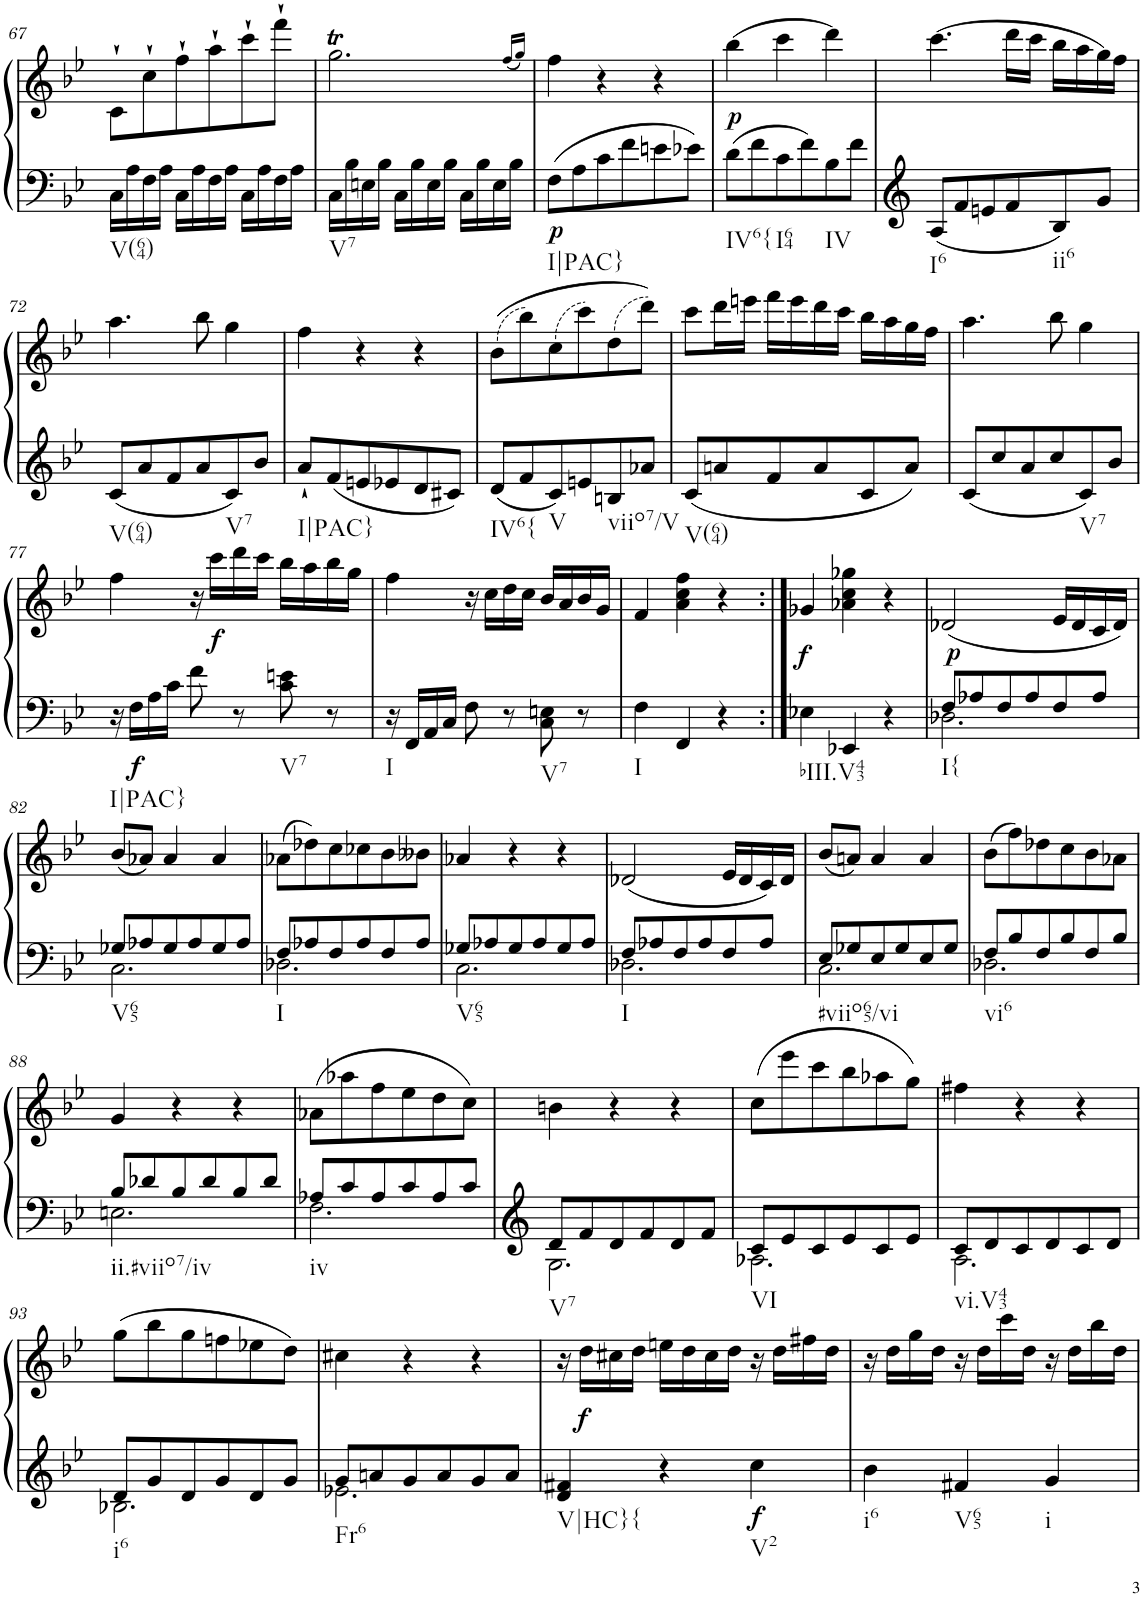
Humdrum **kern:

**kern	**kern	**dynam
*part1	*part1	*part1
*staff2	*staff1	*staff1/2
*I"Piano, Piano right	*	*
*I'Pno.	*	*
!!LO:PB:g=z
*clefF4	*clefG2	*
*k[b-e-]	*k[b-e-]	*
*M3/4	*M3/4	*
=67	=67	=67
!LO:TX:b:t=V(64)	!	!
16C\LL	8c`\L	.
16A\	.	.
16F\	8cc`\	.
16A\JJ	.	.
16C\LL	8ff`\	.
16A\	.	.
16F\	8aa`\	.
16A\JJ	.	.
16C\LL	8ccc`\	.
16A\	.	.
16F\	8fff`\J	.
16A\JJ	.	.
=68	=68	=68
!LO:TX:b:t=V7	!	!
16C\LL	2.ggT\	.
16B-\	.	.
16En\	.	.
16B-\JJ	.	.
16C\LL	.	.
16B-\	.	.
16E\	.	.
16B-\JJ	.	.
16C\LL	.	.
16B-\	.	.
16E\	.	.
16B-\JJ	.	.
.	(16qff/LL	.
.	16qgg/JJ)	.
=69	=69	=69
!LO:TX:b:t=I|PAC}	!	!
!	!	!LO:DY:b=2
8F\L	4ff\	p
8A\	.	.
8c\	4r	.
8f\	.	.
8en\	4r	.
8e-X\J	.	.
=70	=70	=70
!LO:TX:b:t=IV6{	!	!
!	!	!LO:DY:b
8d\L	(4bb-\	p
8f\	.	.
!LO:TX:b:t=I64	!	!
8c\	4ccc\	.
8f\	.	.
!LO:TX:b:t=IV	!	!
8B-\	4ddd\)	.
8f\J	.	.
=71	=71	=71
!LO:TX:b:t=I6	!	!
8A/L	(4.ccc\	.
8f/	.	.
8en/	.	.
8f/	16ddd\LL	.
.	16ccc\JJ	.
!LO:TX:b:t=ii6	!	!
8B-/	16bb-\LL	.
.	16aa\	.
8g/J	16gg\)	.
.	16ff\JJ	.
!!LO:LB:g=z
=72	=72	=72
!LO:TX:b:t=V(64)	!	!
8c/L	4.aa\	.
8a/	.	.
8f/	.	.
8a/	8bb-\	.
!LO:TX:b:t=V7	!	!
8c/	4gg\	.
8b-/J	.	.
=73	=73	=73
!LO:TX:b:t=I|PAC}	!	!
8a`/L	4ff\	.
8f/	.	.
8en/	4r	.
8e-X/	.	.
8d/	4r	.
8c#X/J	.	.
=74	=74	=74
!LO:TX:b:t=IV6{	!	!
8d/L	((8b-\L	.
8f/	8bb-\)	.
!LO:TX:b:t=V	!	!
8c/	(8cc\	.
8en/	8ccc\)	.
!LO:TX:b:t=viio7/V	!	!
8Bn/	(8dd\	.
8a-X/J	8ddd\J))	.
=75	=75	=75
!LO:TX:b:t=V(64)	!	!
8c/L	8ccc\L	.
8an/	16ddd\L	.
.	16eeen\JJ	.
8f/	16fff\LL	.
.	16eee\	.
8a/	16ddd\	.
.	16ccc\JJ	.
8c/	16bb-\LL	.
.	16aa\	.
8a/J	16gg\	.
.	16ff\JJ	.
=76	=76	=76
8c/L	4.aa\	.
8cc/	.	.
8a/	.	.
8cc/	8bb-\	.
!LO:TX:b:t=V7	!	!
8c/	4gg\	.
8b-/J	.	.
!!LO:LB:g=z
=77	=77	=77
!LO:TX:b:t=I|PAC}	!	!
16r	4ff\	.
!	!	!LO:DY:b=2
16F\LL	.	f
16A\	.	.
16c\JJ	.	.
8f\	16r	.
!	!	!LO:DY:b
.	16ccc\LL	f
8r	16ddd\	.
.	16ccc\JJ	.
!LO:TX:b:t=V7	!	!
8c\ 8en\	16bb-\LL	.
.	16aa\	.
8r	16bb-\	.
.	16gg\JJ	.
=78	=78	=78
!LO:TX:b:t=I	!	!
16r	4ff\	.
16FF/LL	.	.
16AA/	.	.
16C/JJ	.	.
8F\	16r	.
.	16cc\LL	.
8r	16dd\	.
.	16cc\JJ	.
!LO:TX:b:t=V7	!	!
8C\ 8En\	16b-/LL	.
.	16a/	.
8r	16b-/	.
.	16g/JJ	.
=79	=79	=79
!LO:TX:b:t=I	!	!
4F\	4f/	.
4FF/	4a\ 4cc\ 4ff\	.
4r	4r	.
=80:|!	=80:|!	=80:|!
!LO:TX:b:t=bIII.V43	!	!
!	!	!LO:DY:b
4E-X\	4g-X/	f
4EE-X/	4a-X\ 4cc\ 4gg-X\	.
4r	4r	.
=81	=81	=81
*^	*	*
!LO:TX:b:t=I{	!	!	!
!	!	!	!LO:DY:b
8F/L	2.D-X\	(2d-X/	p
8A-X/	.	.	.
8F/	.	.	.
8A-/	.	.	.
8F/	.	16e-/LL	.
.	.	16d-/	.
8A-/J	.	16c/	.
.	.	16d-/JJ)	.
!!LO:LB:g=z
=82	=82	=82	=82
!LO:TX:b:t=V65	!	!	!
8G-X/L	2.C\	(8b-/L	.
8A-X/	.	8a-X/J)	.
8G-/	.	4a-/	.
8A-/	.	.	.
8G-/	.	4a-/	.
8A-/J	.	.	.
=83	=83	=83	=83
!LO:TX:b:t=I	!	!	!
8F/L	2.D-X\	(8a-X\L	.
8A-X/	.	8dd-X\)	.
8F/	.	8cc\	.
8A-/	.	8cc-X\	.
8F/	.	8b-\	.
8A-/J	.	8b--X\J	.
=84	=84	=84	=84
!LO:TX:b:t=V65	!	!	!
8G-X/L	2.C\	4a-X/	.
8A-X/	.	.	.
8G-/	.	4r	.
8A-/	.	.	.
8G-/	.	4r	.
8A-/J	.	.	.
=85	=85	=85	=85
!LO:TX:b:t=I	!	!	!
8F/L	2.D-X\	(2d-X/	.
8A-X/	.	.	.
8F/	.	.	.
8A-/	.	.	.
8F/	.	16e-/LL	.
.	.	16d-/	.
8A-/J	.	16c/)	.
.	.	16d-/JJ	.
=86	=86	=86	=86
!LO:TX:b:t=#viio65/vi	!	!	!
8E-/L	2.C\	(8b-/L	.
8G-X/	.	8an/J)	.
8E-/	.	4a/	.
8G-/	.	.	.
8E-/	.	4a/	.
8G-/J	.	.	.
=87	=87	=87	=87
!LO:TX:b:t=vi6	!	!	!
8F/L	2.D-X\	(8b-\L	.
8B-/	.	8ff\)	.
8F/	.	8dd-X\	.
8B-/	.	8cc\	.
8F/	.	8b-\	.
8B-/J	.	8a-X\J	.
!!LO:LB:g=z
=88	=88	=88	=88
!LO:TX:b:t=ii.#viio7/iv	!	!	!
8B-/L	2.En\	4g/	.
8d-X/	.	.	.
8B-/	.	4r	.
8d-/	.	.	.
8B-/	.	4r	.
8d-/J	.	.	.
=89	=89	=89	=89
!LO:TX:b:t=iv	!	!	!
8A-X/L	2.F\	(8a-X\L	.
8c/	.	8aa-X\	.
8A-/	.	8ff\	.
8c/	.	8ee-\	.
8A-/	.	8dd\	.
8c/J	.	8cc\J)	.
=90	=90	=90	=90
!LO:TX:b:t=V7	!	!	!
8d/L	2.G\	4bn\	.
8f/	.	.	.
8d/	.	4r	.
8f/	.	.	.
8d/	.	4r	.
8f/J	.	.	.
=91	=91	=91	=91
!LO:TX:b:t=VI	!	!	!
8c/L	2.A-X\	(8cc\L	.
8e-/	.	8eee-\	.
8c/	.	8ccc\	.
8e-/	.	8bb-\	.
8c/	.	8aa-X\	.
8e-/J	.	8gg\J)	.
=92	=92	=92	=92
!LO:TX:b:t=vi.V43	!	!	!
8c/L	2.A\	4ff#X\	.
8d/	.	.	.
8c/	.	4r	.
8d/	.	.	.
8c/	.	4r	.
8d/J	.	.	.
!!LO:LB:g=z
=93	=93	=93	=93
!LO:TX:b:t=i6	!	!	!
8d/L	2.B-X\	(8gg\L	.
8g/	.	8bb-\	.
8d/	.	8gg\	.
8g/	.	8ffn\	.
8d/	.	8ee-X\	.
8g/J	.	8dd\J)	.
=94	=94	=94	=94
!LO:TX:b:t=Fr6	!	!	!
8g/L	2.e-X\	4cc#X\	.
8an/	.	.	.
8g/	.	4r	.
8a/	.	.	.
8g/	.	4r	.
8a/J	.	.	.
*v	*v	*	*
=95	=95	=95
!LO:TX:b:t=V|HC}{	!	!
4d/ 4f#X/	16r	.
!	!	!LO:DY:b
.	16dd\LL	f
.	16cc#X\	.
.	16dd\JJ	.
4r	16een\LL	.
.	16dd\	.
.	16cc#\	.
.	16dd\JJ	.
!LO:TX:b:t=V2	!	!
!	!	!LO:DY:b=2
4cc\	16r	f
.	16dd\LL	.
.	16ff#X\	.
.	16dd\JJ	.
=96	=96	=96
!LO:TX:b:t=i6	!	!
4b-\	16r	.
.	16dd\LL	.
.	16gg\	.
.	16dd\JJ	.
!LO:TX:b:t=V65	!	!
4f#X/	16r	.
.	16dd\LL	.
.	16ccc\	.
.	16dd\JJ	.
!LO:TX:b:t=i	!	!
4g/	16r	.
.	16dd\LL	.
.	16bb-\	.
.	16dd\JJ	.
=	=	=
*-	*-	*-
